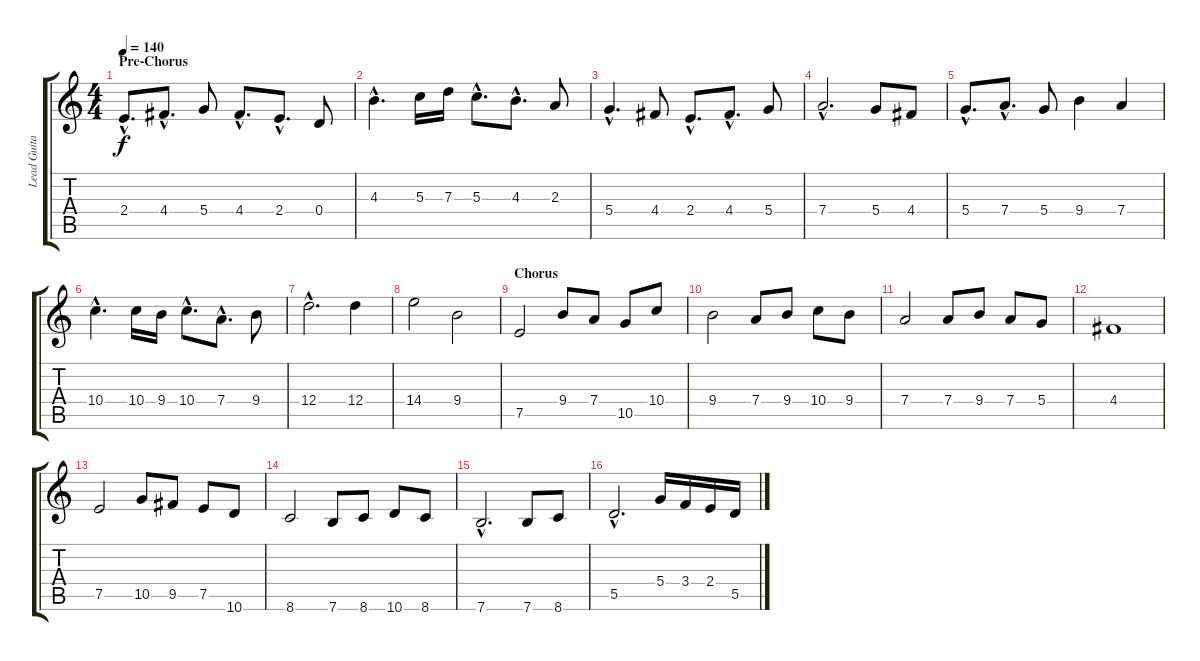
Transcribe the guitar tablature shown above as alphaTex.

\track ("Lead Guitar I" "Lead Guita") {instrument distortionguitar}
\staff {score tabs}
\tuning (E4 B3 G3 D3 A2 E2) {hide}
\ts (4 4)
\section ("" "Pre-Chorus")
\tempo 140
\clef g2
\ks c
2.4{hac}.8{d dy f} 4.4{hac}.8{d} 5.4.8 4.4{hac}.8{d} 2.4{hac}.8{d} 0.4.8 |
4.3{hac}.4{d} 5.3.16 7.3.16 5.3{hac}.8{d} 4.3{hac}.8{d} 2.3.8 |
5.4{hac}.4{d} 4.4.8 2.4{hac}.8{d} 4.4{hac}.8{d} 5.4.8 |
7.4{hac}.2{d} 5.4.8 4.4.8 |
5.4{hac}.8{d} 7.4{hac}.8{d} 5.4.8 9.4.4 7.4.4 |
10.4{hac}.4{d} 10.4.16 9.4.16 10.4{hac}.8{d} 7.4{hac}.8{d} 9.4.8 |
12.4{hac}.2{d} 12.4.4 |
14.4.2 9.4.2 |
\section ("" "Chorus")
7.5.2 9.4.8 7.4.8 10.5.8 10.4.8 |
9.4.2 7.4.8 9.4.8 10.4.8 9.4.8 |
7.4.2 7.4.8 9.4.8 7.4.8 5.4.8 |
4.4.1 |
7.5.2 10.5.8 9.5.8 7.5.8 10.6.8 |
8.6.2 7.6.8 8.6.8 10.6.8 8.6.8 |
7.6{hac}.2{d} 7.6.8 8.6.8 |
5.5{hac}.2{d} 5.4.16 3.4.16 2.4.16 5.5.16
